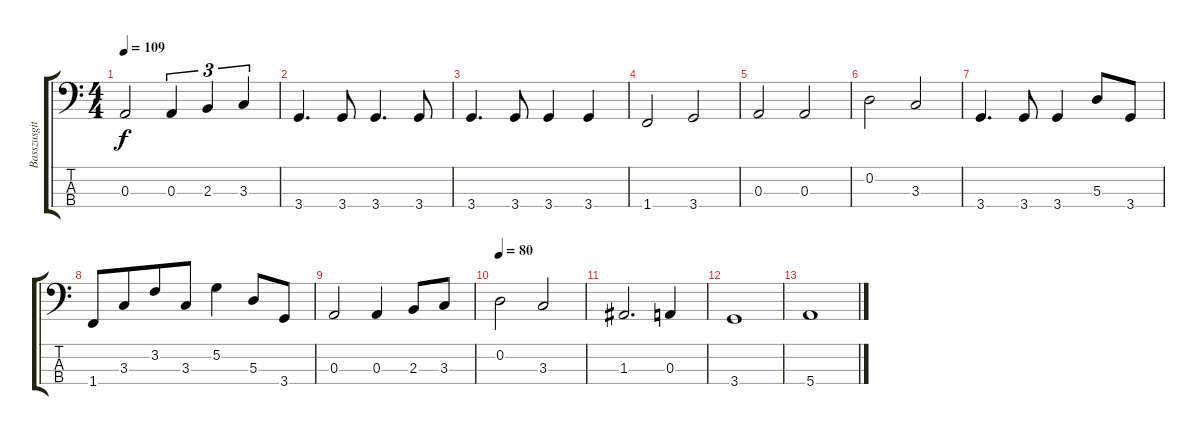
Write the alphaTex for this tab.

\track ("Basszusgitár (Roger Glover)" "Basszusgit") {instrument electricbassfinger}
\staff {score tabs}
\tuning (G2 D2 A1 E1) {hide}
\ts (4 4)
\tempo 109
\clef f4
\ks c
0.3.2{dy f} 0.3.4{tu (3 2)} 2.3.4{tu (3 2)} 3.3.4{tu (3 2)} |
3.4.4{d} 3.4.8 3.4.4{d} 3.4.8 |
3.4.4{d} 3.4.8 3.4.4 3.4.4 |
1.4.2 3.4.2 |
0.3.2 0.3.2 |
0.2.2 3.3.2 |
3.4.4{d} 3.4.8 3.4.4 5.3.8 3.4.8 |
1.4.8 3.3.8{beam merge} 3.2.8 3.3.8 5.2.4 5.3.8 3.4.8 |
0.3.2 0.3.4 2.3.8 3.3.8 |
\tempo 80
0.2.2 3.3.2 |
1.3.2{d} 0.3.4 |
3.4.1 |
5.4.1
